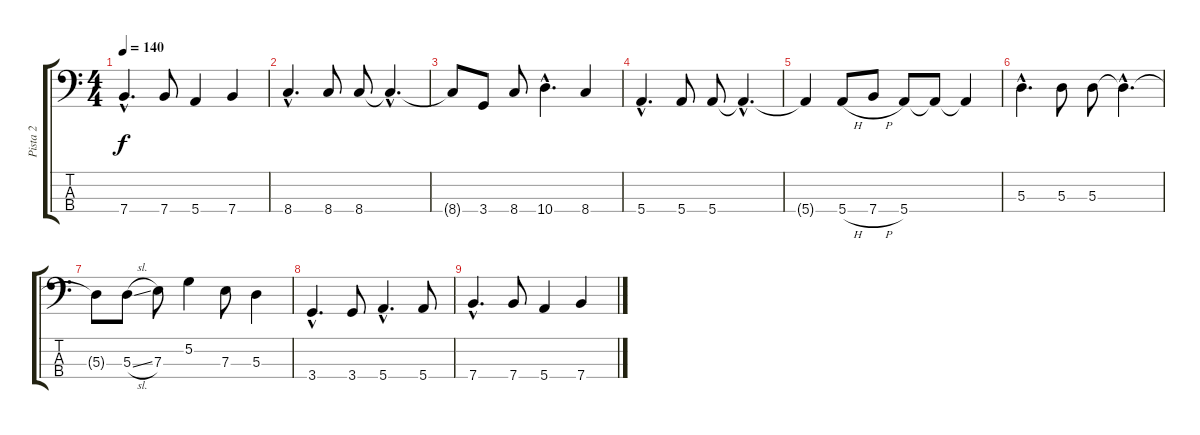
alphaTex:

\track ("Pista 2" "Pista 2") {instrument electricbasspick}
\staff {score tabs}
\tuning (G2 D2 A1 E1) {hide}
\ts (4 4)
\tempo 140
\clef f4
\ks c
7.4{hac}.4{d dy f} 7.4.8 5.4.4 7.4.4 |
8.4{hac}.4{d} 8.4.8 8.4.8 8.4{hac t}.4{d} |
8.4{t}.8 3.4.8 8.4.8 10.4{hac}.4{d} 8.4.4 |
5.4{hac}.4{d} 5.4.8 5.4.8 5.4{hac t}.4{d} |
5.4{t}.4 5.4{h}.8 7.4{h}.8 5.4.8 5.4{t}.8 5.4{t}.4 |
5.3{hac}.4{d} 5.3.8 5.3.8 5.3{hac t}.4{d} |
5.3{t}.8 5.3{sl}.8 7.3.8 5.2.4 7.3.8 5.3.4 |
3.4{hac}.4{d} 3.4.8 5.4{hac}.4{d} 5.4.8 |
7.4{hac}.4{d} 7.4.8 5.4.4 7.4.4
